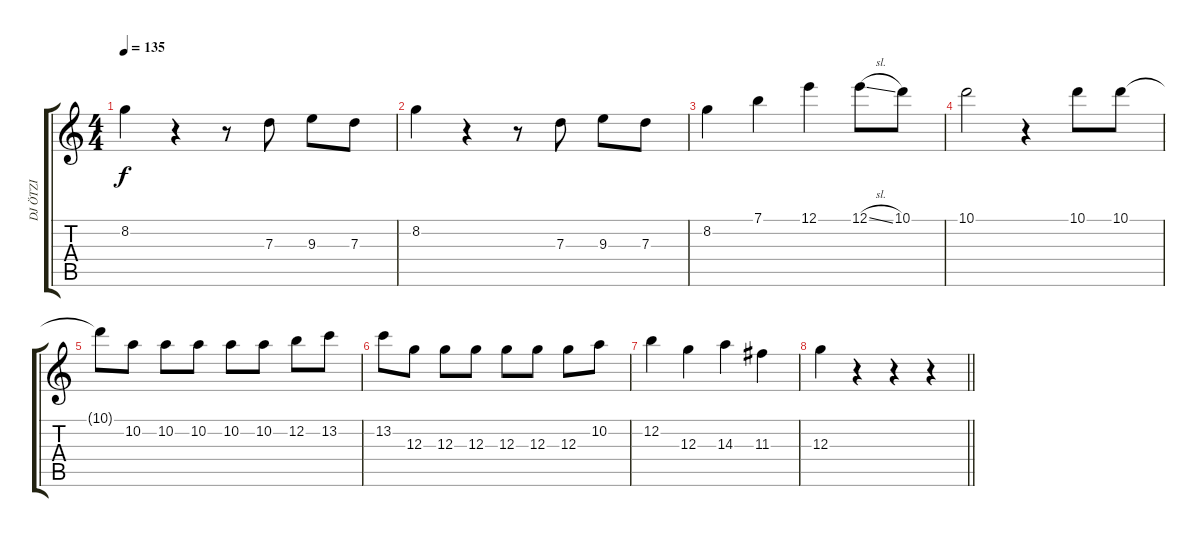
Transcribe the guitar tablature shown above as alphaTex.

\track ("DJ ÖTZI" "DJ ÖTZI") {instrument acousticguitarsteel}
\staff {score tabs}
\tuning (E4 B3 G3 D3 A2 E2) {hide}
\ts (4 4)
\tempo 135
\clef g2
\ks c
8.2.4{dy f} r.4 r.8 7.3.8 9.3.8 7.3.8 |
8.2.4 r.4 r.8 7.3.8 9.3.8 7.3.8 |
8.2.4 7.1.4 12.1.4 12.1{sl}.8 10.1.8 |
10.1.2{volume 0} r.4 10.1.8 10.1.8 |
10.1{t}.8 10.2.8 10.2.8 10.2.8 10.2.8 10.2.8 12.2.8 13.2.8 |
13.2.8 12.3.8 12.3.8 12.3.8 12.3.8 12.3.8 12.3.8 10.2.8 |
12.2.4 12.3.4 14.3.4 11.3.4 |
\barLineRight lightlight
12.3.4 r.4 r.4 r.4
